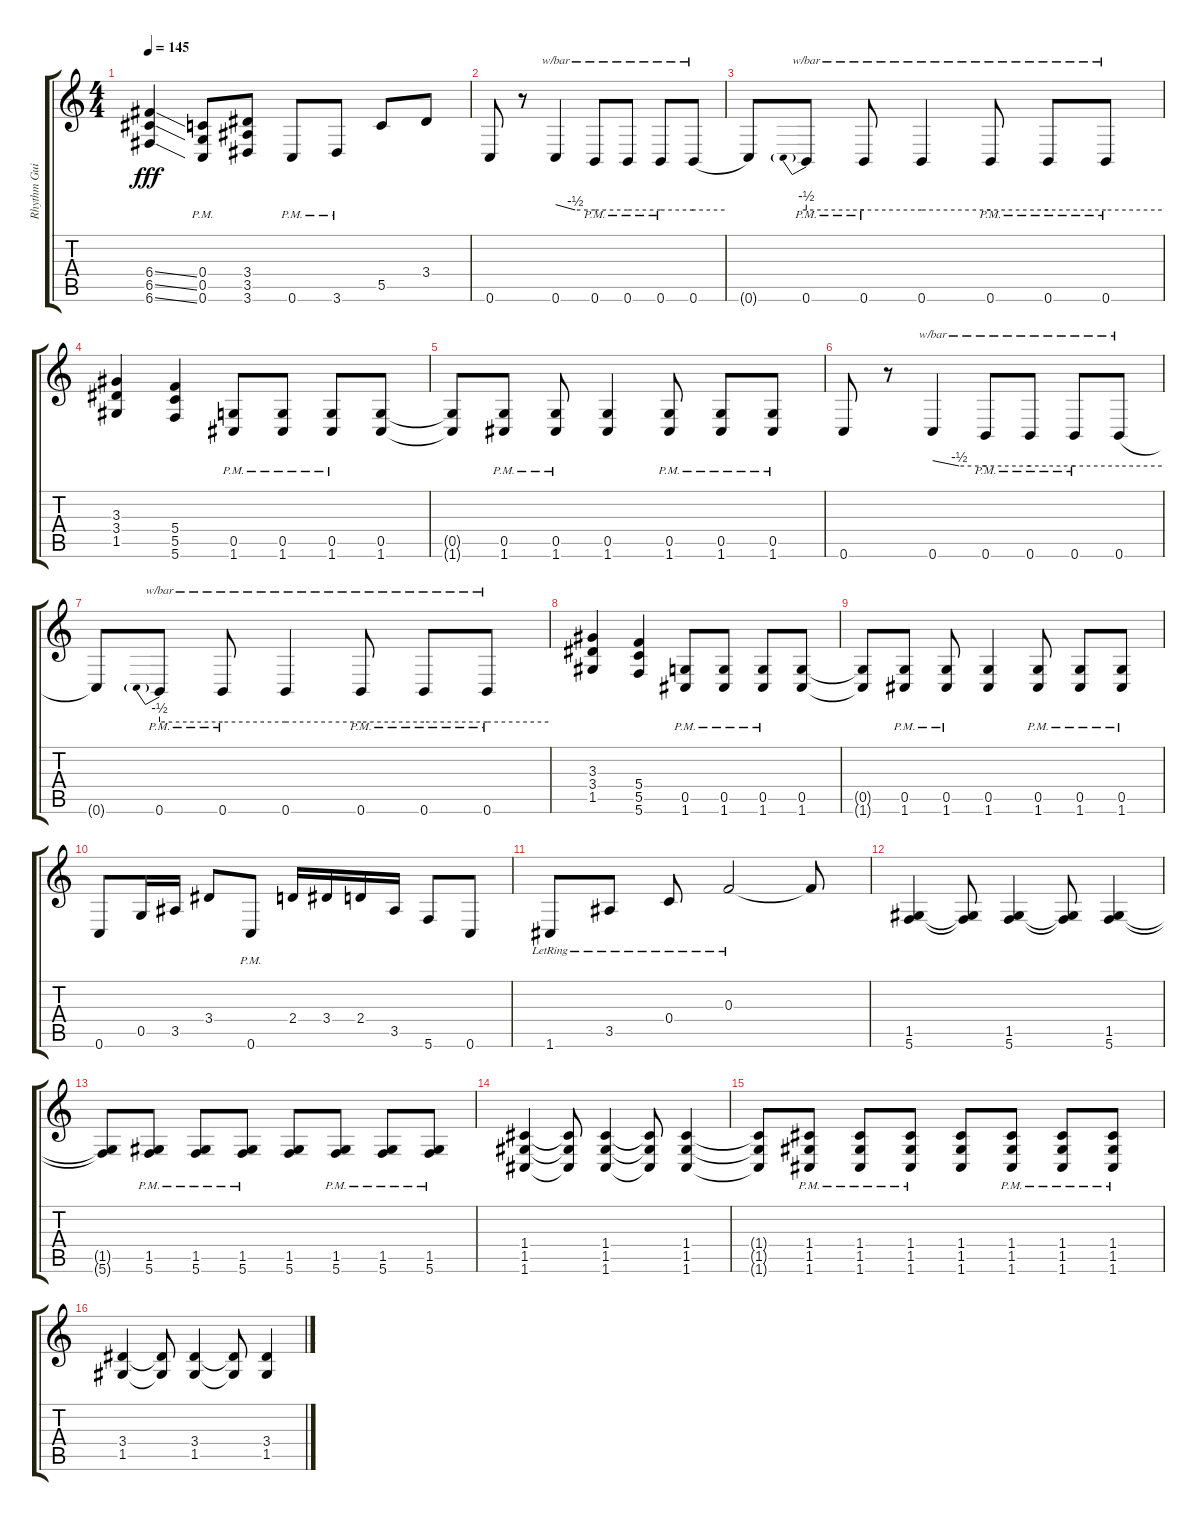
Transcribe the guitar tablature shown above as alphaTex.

\track ("Rhythm Guitar" "Rhythm Gui") {instrument overdrivenguitar}
\staff {score tabs}
\tuning (D4 A3 F3 C3 G2 C2) {hide}
\ts (4 4)
\tempo 145
\clef g2
\ks c
(6.4{ss} 6.5{ss} 6.6{ss}).4{dy fff} (0.4{pm} 0.5{pm} 0.6{pm}).8 (3.4 3.5 3.6).8 0.6{pm}.8 3.6{pm}.8 5.5.8 3.4.8 |
0.6.8 r.8 0.6.4{tbe (custom default 0 0 30 -2 60 -2)} 0.6{pm}.8{tbe (hold default 0 -2 60 -2)} 0.6{pm}.8{tbe (hold default 0 -2 60 -2)} 0.6{pm}.8{tbe (hold default 0 -2 60 -2)} 0.6.8{tbe (hold default 0 -2 60 -2)} |
0.6{t}.8 0.6{pm}.8{tbe (predive default 0 -2 60 -2)} 0.6{pm}.8{tbe (hold default 0 -2 60 -2)} 0.6.4{tbe (hold default 0 -2 60 -2)} 0.6{pm}.8{tbe (hold default 0 -2 60 -2)} 0.6{pm}.8{tbe (hold default 0 -2 60 -2)} 0.6{pm}.8{tbe (hold default 0 -2 60 -2)} |
(3.3 3.4 1.5).4 (5.4 5.5 5.6).4 (0.5{pm} 1.6{pm}).8 (0.5{pm} 1.6{pm}).8 (0.5{pm} 1.6{pm}).8 (0.5 1.6).8 |
(0.5{t} 1.6{t}).8 (0.5{pm} 1.6{pm}).8 (0.5{pm} 1.6{pm}).8 (0.5 1.6).4 (0.5{pm} 1.6{pm}).8 (0.5{pm} 1.6{pm}).8 (0.5{pm} 1.6{pm}).8 |
0.6.8 r.8 0.6.4{tbe (custom default 0 0 30 -2 60 -2)} 0.6{pm}.8{tbe (hold default 0 -2 60 -2)} 0.6{pm}.8{tbe (hold default 0 -2 60 -2)} 0.6{pm}.8{tbe (hold default 0 -2 60 -2)} 0.6.8{tbe (hold default 0 -2 60 -2)} |
0.6{t}.8 0.6{pm}.8{tbe (predive default 0 -2 60 -2)} 0.6{pm}.8{tbe (hold default 0 -2 60 -2)} 0.6.4{tbe (hold default 0 -2 60 -2)} 0.6{pm}.8{tbe (hold default 0 -2 60 -2)} 0.6{pm}.8{tbe (hold default 0 -2 60 -2)} 0.6{pm}.8{tbe (hold default 0 -2 60 -2)} |
(3.3 3.4 1.5).4 (5.4 5.5 5.6).4 (0.5{pm} 1.6{pm}).8 (0.5{pm} 1.6{pm}).8 (0.5{pm} 1.6{pm}).8 (0.5 1.6).8 |
(0.5{t} 1.6{t}).8 (0.5{pm} 1.6{pm}).8 (0.5{pm} 1.6{pm}).8 (0.5 1.6).4 (0.5{pm} 1.6{pm}).8 (0.5{pm} 1.6{pm}).8 (0.5{pm} 1.6{pm}).8 |
0.6.8 0.5.16 3.5.16 3.4.8 0.6{pm}.8 2.4.16 3.4.16 2.4.16 3.5.16 5.6.8 0.6.8 |
1.6{lr}.8 3.5{lr}.8 0.4{lr}.8 0.3{lr}.2 0.3{t}.8 |
(1.5 5.6).4 (1.5{t} 5.6{t}).8 (1.5 5.6).4 (1.5{t} 5.6{t}).8 (1.5 5.6).4 |
(1.5{t} 5.6{t}).8 (1.5{pm} 5.6{pm}).8 (1.5{pm} 5.6{pm}).8 (1.5{pm} 5.6{pm}).8 (1.5 5.6).8 (1.5{pm} 5.6{pm}).8 (1.5{pm} 5.6{pm}).8 (1.5{pm} 5.6{pm}).8 |
(1.4 1.5 1.6).4 (1.4{t} 1.5{t} 1.6{t}).8 (1.4 1.5 1.6).4 (1.4{t} 1.5{t} 1.6{t}).8 (1.4 1.5 1.6).4 |
(1.4{t} 1.5{t} 1.6{t}).8 (1.4{pm} 1.5{pm} 1.6{pm}).8 (1.4{pm} 1.5{pm} 1.6{pm}).8 (1.4{pm} 1.5{pm} 1.6{pm}).8 (1.4 1.5 1.6).8 (1.4{pm} 1.5{pm} 1.6{pm}).8 (1.4{pm} 1.5{pm} 1.6{pm}).8 (1.4{pm} 1.5{pm} 1.6{pm}).8 |
(3.4 1.5).4 (3.4{t} 1.5{t}).8 (3.4 1.5).4 (3.4{t} 1.5{t}).8 (3.4 1.5).4
